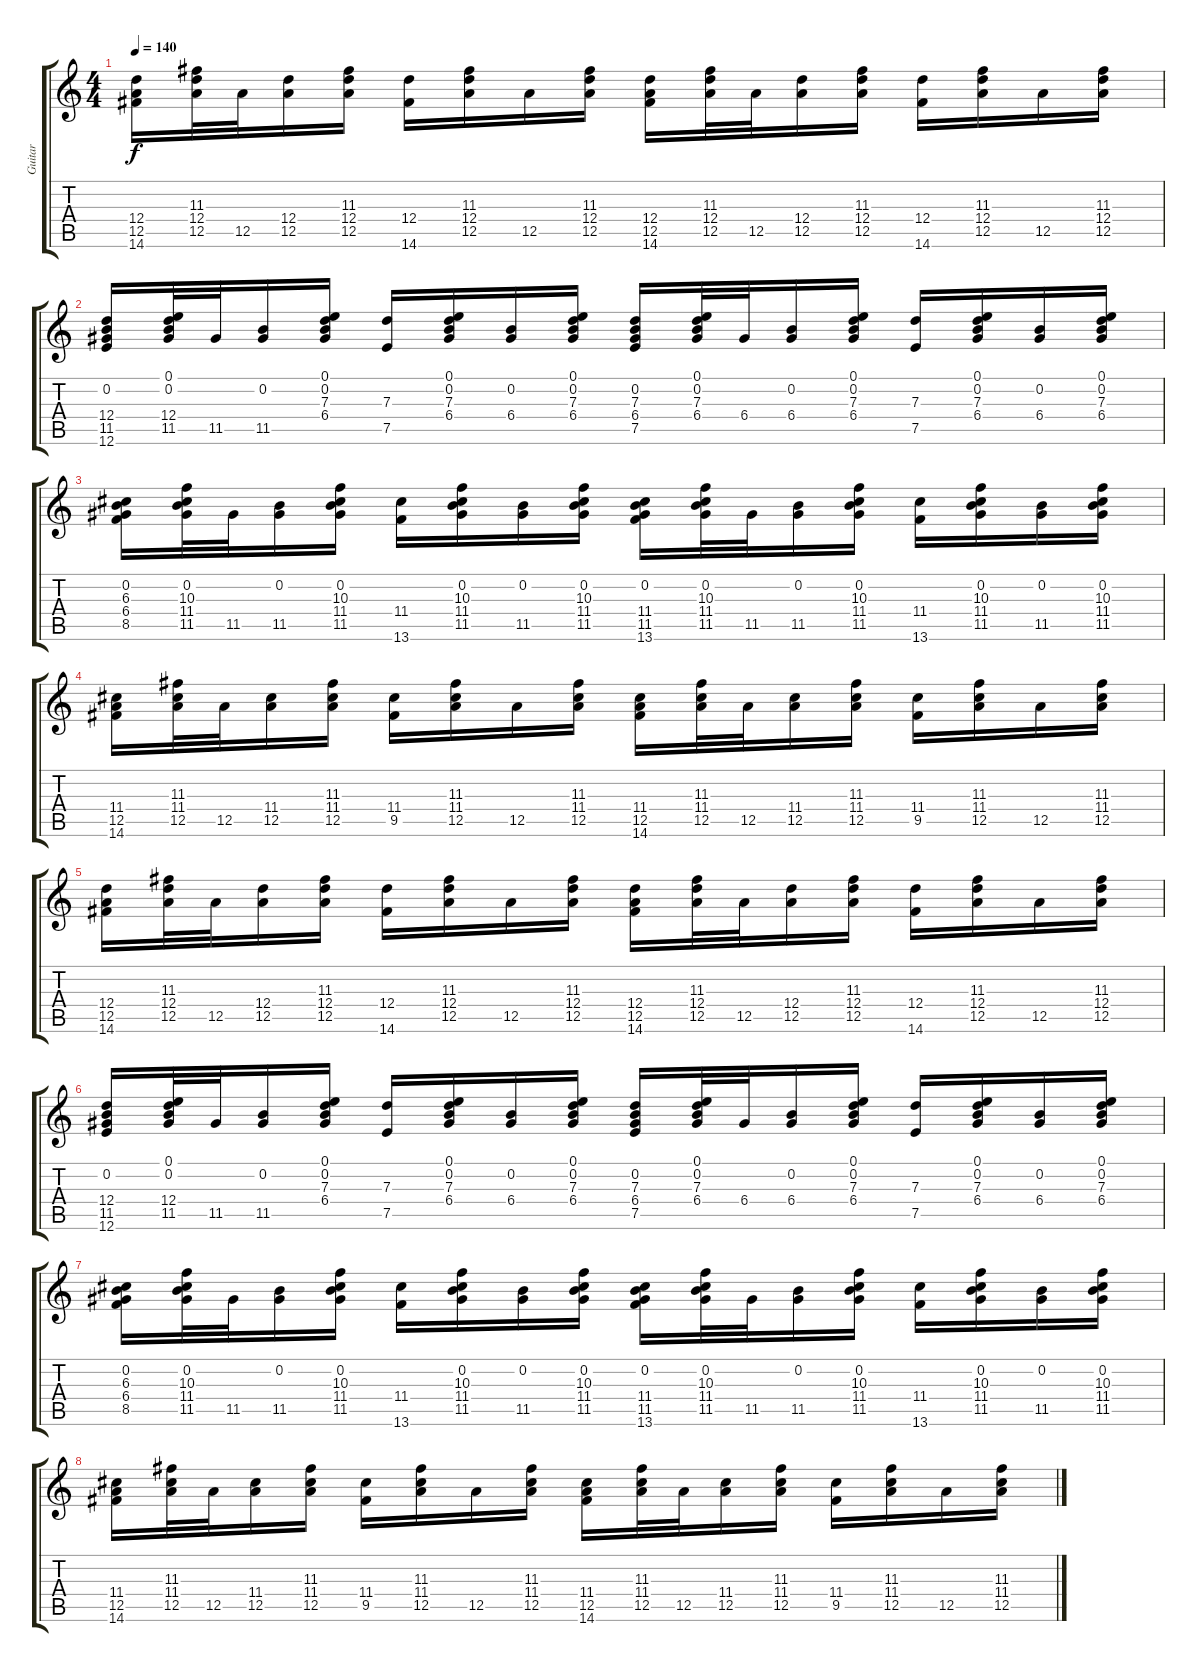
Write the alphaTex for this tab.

\track ("Guitar" "Guitar") {instrument acousticguitarsteel}
\staff {score tabs}
\tuning (E4 B3 G3 D3 A2 E2) {hide}
\ts (4 4)
\tempo 140
\clef g2
\ks c
(12.4 12.5 14.6).16{dy f} (11.3 12.4 12.5).32 12.5.32 (12.4 12.5).16 (11.3 12.4 12.5).16 (12.4 14.6).16 (11.3 12.4 12.5).16 12.5.16 (11.3 12.4 12.5).16 (12.4 12.5 14.6).16 (11.3 12.4 12.5).32 12.5.32 (12.4 12.5).16 (11.3 12.4 12.5).16 (12.4 14.6).16 (11.3 12.4 12.5).16 12.5.16 (11.3 12.4 12.5).16 |
(0.2 12.4 11.5 12.6).16 (0.1 0.2 12.4 11.5).32 11.5.32 (0.2 11.5).16 (0.1 0.2 7.3 6.4).16 (7.3 7.5).16 (0.1 0.2 7.3 6.4).16 (0.2 6.4).16 (0.1 0.2 7.3 6.4).16 (0.2 7.3 6.4 7.5).16 (0.1 0.2 7.3 6.4).32 6.4.32 (0.2 6.4).16 (0.1 0.2 7.3 6.4).16 (7.3 7.5).16 (0.1 0.2 7.3 6.4).16 (0.2 6.4).16 (0.1 0.2 7.3 6.4).16 |
(0.2 6.3 6.4 8.5).16 (0.2 10.3 11.4 11.5).32 11.5.32 (0.2 11.5).16 (0.2 10.3 11.4 11.5).16 (11.4 13.6).16 (0.2 10.3 11.4 11.5).16 (0.2 11.5).16 (0.2 10.3 11.4 11.5).16 (0.2 11.4 11.5 13.6).16 (0.2 10.3 11.4 11.5).32 11.5.32 (0.2 11.5).16 (0.2 10.3 11.4 11.5).16 (11.4 13.6).16 (0.2 10.3 11.4 11.5).16 (0.2 11.5).16 (0.2 10.3 11.4 11.5).16 |
(11.4 12.5 14.6).16 (11.3 11.4 12.5).32 12.5.32 (11.4 12.5).16 (11.3 11.4 12.5).16 (11.4 9.5).16 (11.3 11.4 12.5).16 12.5.16 (11.3 11.4 12.5).16 (11.4 12.5 14.6).16 (11.3 11.4 12.5).32 12.5.32 (11.4 12.5).16 (11.3 11.4 12.5).16 (11.4 9.5).16 (11.3 11.4 12.5).16 12.5.16 (11.3 11.4 12.5).16 |
(12.4 12.5 14.6).16 (11.3 12.4 12.5).32 12.5.32 (12.4 12.5).16 (11.3 12.4 12.5).16 (12.4 14.6).16 (11.3 12.4 12.5).16 12.5.16 (11.3 12.4 12.5).16 (12.4 12.5 14.6).16 (11.3 12.4 12.5).32 12.5.32 (12.4 12.5).16 (11.3 12.4 12.5).16 (12.4 14.6).16 (11.3 12.4 12.5).16 12.5.16 (11.3 12.4 12.5).16 |
(0.2 12.4 11.5 12.6).16 (0.1 0.2 12.4 11.5).32 11.5.32 (0.2 11.5).16 (0.1 0.2 7.3 6.4).16 (7.3 7.5).16 (0.1 0.2 7.3 6.4).16 (0.2 6.4).16 (0.1 0.2 7.3 6.4).16 (0.2 7.3 6.4 7.5).16 (0.1 0.2 7.3 6.4).32 6.4.32 (0.2 6.4).16 (0.1 0.2 7.3 6.4).16 (7.3 7.5).16 (0.1 0.2 7.3 6.4).16 (0.2 6.4).16 (0.1 0.2 7.3 6.4).16 |
(0.2 6.3 6.4 8.5).16 (0.2 10.3 11.4 11.5).32 11.5.32 (0.2 11.5).16 (0.2 10.3 11.4 11.5).16 (11.4 13.6).16 (0.2 10.3 11.4 11.5).16 (0.2 11.5).16 (0.2 10.3 11.4 11.5).16 (0.2 11.4 11.5 13.6).16 (0.2 10.3 11.4 11.5).32 11.5.32 (0.2 11.5).16 (0.2 10.3 11.4 11.5).16 (11.4 13.6).16 (0.2 10.3 11.4 11.5).16 (0.2 11.5).16 (0.2 10.3 11.4 11.5).16 |
(11.4 12.5 14.6).16 (11.3 11.4 12.5).32 12.5.32 (11.4 12.5).16 (11.3 11.4 12.5).16 (11.4 9.5).16 (11.3 11.4 12.5).16 12.5.16 (11.3 11.4 12.5).16 (11.4 12.5 14.6).16 (11.3 11.4 12.5).32 12.5.32 (11.4 12.5).16 (11.3 11.4 12.5).16 (11.4 9.5).16 (11.3 11.4 12.5).16 12.5.16 (11.3 11.4 12.5).16
